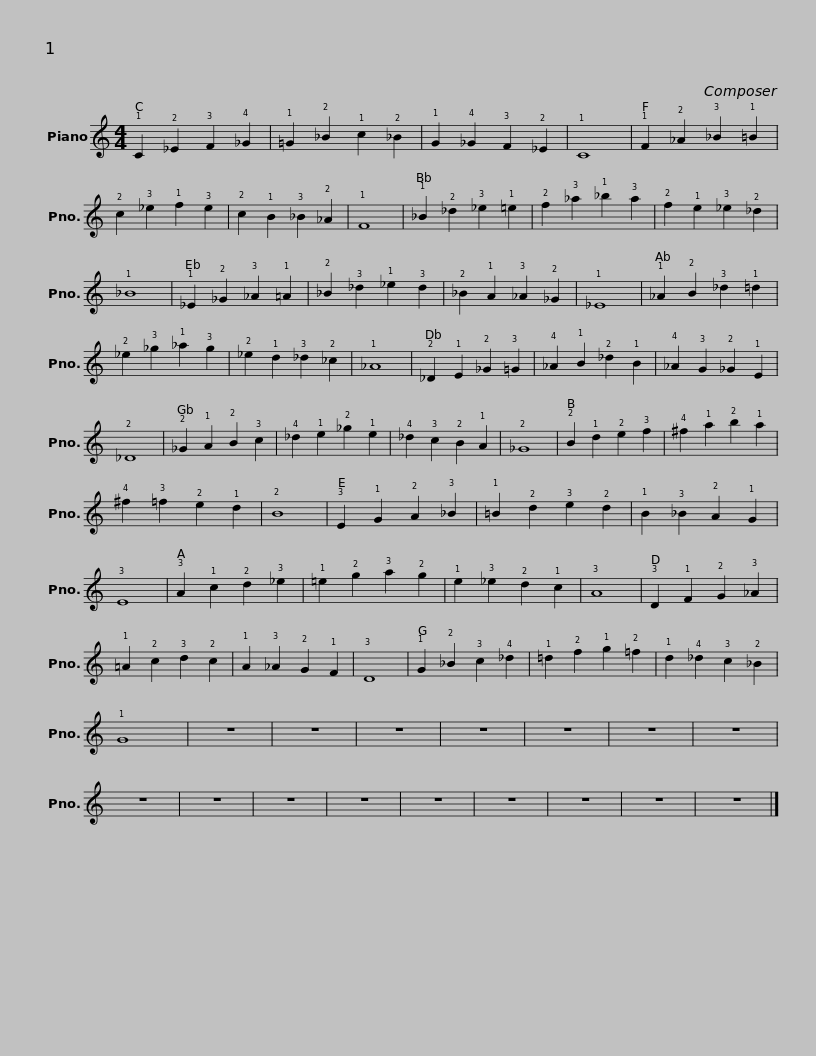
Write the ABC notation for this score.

X:1
L:1/8
M:4/4
I:linebreak $
K:C
V:1 treble
V:1
 !1!C2 !2!_E2 !3!F2 !4!_G2 | !1!=G2 !2!_B2 !1!c2 !2!_B2 | !1!G2 !4!_G2 !3!F2 !2!_E2 | !1!C8 |$ !1!F2 !2!_A2 !3!_B2 !1!=B2 | %5
 !2!c2 !3!_e2 !1!f2 !3!e2 | !2!c2 !1!B2 !3!_B2 !2!_A2 | !1!F8 |$ !1!_B2 !2!_d2 !3!_e2 !1!=e2 | !2!f2 !3!_a2 !1!_b2 !3!a2 | %10
 !2!f2 !1!e2 !3!_e2 !2!_d2 | !1!_B8 |$ !1!_E2 !2!_G2 !3!_A2 !1!=A2 | !2!_B2 !3!_d2 !1!_e2 !3!d2 | !2!_B2 !1!A2 !3!_A2 !2!_G2 | %15
 !1!_E8 |$ !1!_A2 !2!B2 !3!_d2 !1!=d2 | !2!_e2 !3!_g2 !1!_a2 !3!g2 | !2!_e2 !1!d2 !3!_d2 !2!_c2 | !1!_A8 |$ %20
 !2!_D2 !1!E2 !2!_G2 !3!=G2 | !4!_A2 !1!B2 !2!_d2 !1!B2 | !4!_A2 !3!G2 !2!_G2 !1!E2 | !2!_D8 |$ !2!_G2 !1!A2 !2!B2 !3!c2 | %25
 !4!_d2 !1!e2 !2!_g2 !1!e2 | !4!_d2 !3!c2 !2!B2 !1!A2 | !2!_G8 |$ !2!B2 !1!d2 !2!e2 !3!f2 | !4!^f2 !1!a2 !2!b2 !1!a2 | %30
 !4!^f2 !3!=f2 !2!e2 !1!d2 | !2!B8 |$ !3!E2 !1!G2 !2!A2 !3!_B2 | !1!=B2 !2!d2 !3!e2 !2!d2 | !1!B2 !3!_B2 !2!A2 !1!G2 | %35
 !3!E8 |$ !3!A2 !1!c2 !2!d2 !3!_e2 | !1!=e2 !2!g2 !3!a2 !2!g2 | !1!e2 !3!_e2 !2!d2 !1!c2 | !3!A8 |$ %40
 !3!D2 !1!F2 !2!G2 !3!_A2 | !1!=A2 !2!c2 !3!d2 !2!c2 | !1!A2 !3!_A2 !2!G2 !1!F2 | !3!D8 |$ !1!G2 !2!_B2 !3!c2 !4!_d2 | %45
 !1!=d2 !2!f2 !1!g2 !2!=f2 | !1!d2 !4!_d2 !3!c2 !2!_B2 | !1!G8 |$ z8 | z8 | %50
 z8 | z8 |$ z8 | z8 | z8 | %55
 z8 |$ z8 | z8 | z8 | z8 |$ %60
 z8 | z8 | z8 | z8 |] %64
